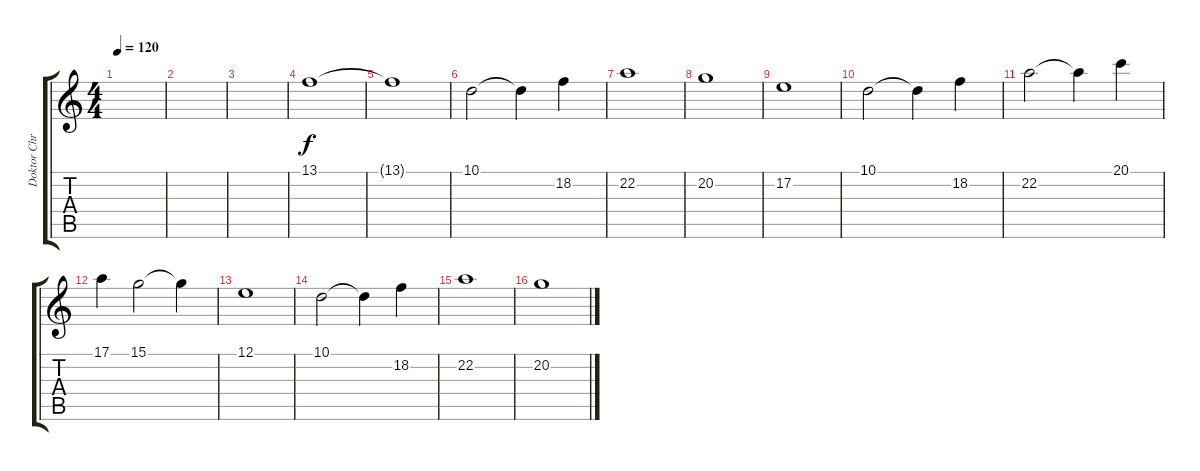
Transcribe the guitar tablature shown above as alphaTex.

\track ("Doktor Christian \"Flake\" Lorenz (Keyboar" "Doktor Chr") {instrument whistle}
\staff {score tabs}
\tuning (E4 B3 G3 D3 A2 D2) {hide}
\ts (4 4)
\tempo 120
\clef g2
\ks c
|
|
|
13.1.1 |
13.1{t}.1 |
10.1.2{volume 13 instrument whistle} 10.1{t}.4 18.2.4 |
22.2.1 |
20.2.1 |
17.2.1 |
10.1.2{volume 13 instrument whistle} 10.1{t}.4 18.2.4 |
22.2.2 22.2{t}.4 20.1.4 |
17.1.4 15.1.2 15.1{t}.4 |
12.1.1 |
10.1.2{volume 13 instrument whistle} 10.1{t}.4 18.2.4 |
22.2.1 |
20.2.1
